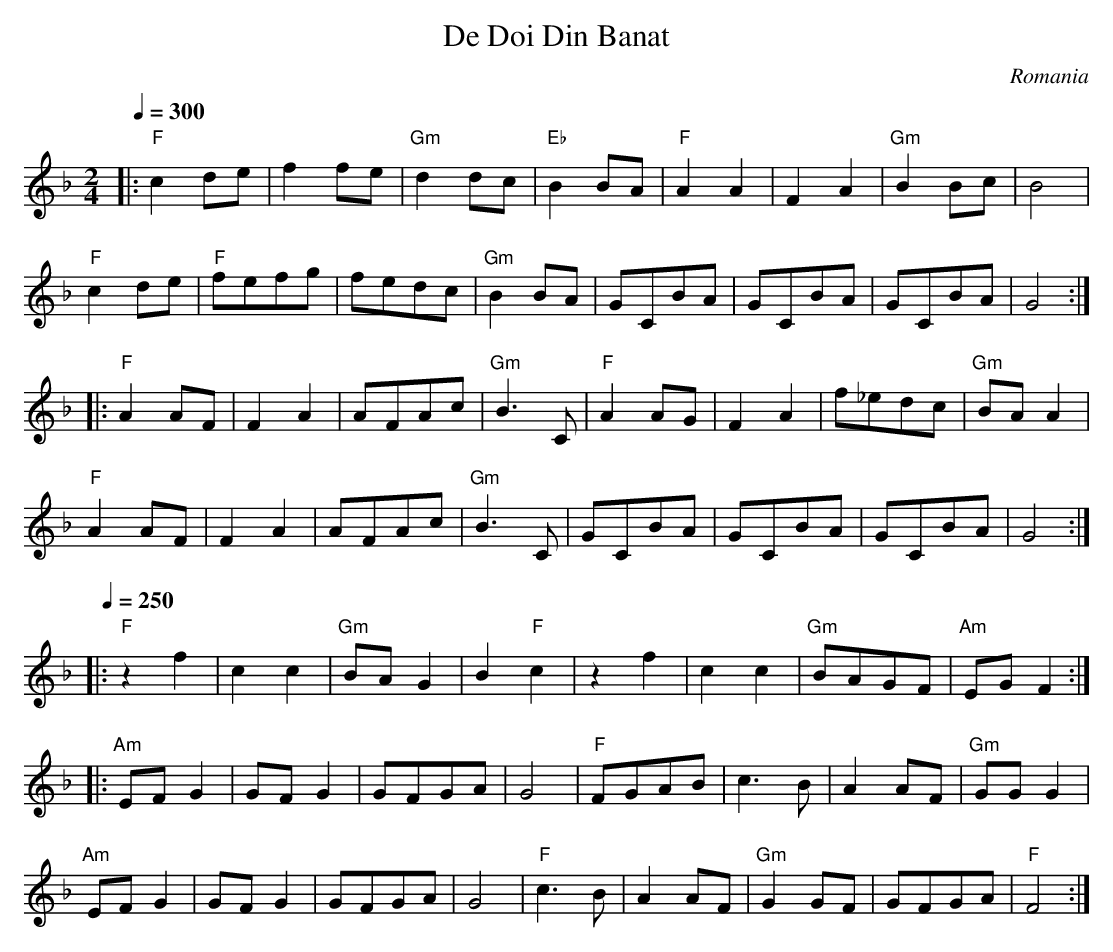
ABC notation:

X:1
T: De Doi Din Banat
O: Romania
M: 2/4
L: 1/8
Q: 1/4=300
K: GDor
|:"F"c2de|f2fe|"Gm"d2dc|"Eb"B2BA|"F"A2A2|F2A2|"Gm"B2Bc|B4|
"F"c2de|"F"fefg|fedc|"Gm"B2BA|GCBA|GCBA|GCBA|G4:|:
"F"A2AF|F2A2|AFAc|"Gm"B3C|"F"A2AG|F2A2|f_edc|"Gm"BAA2|
"F"A2AF|F2A2|AFAc|"Gm"B3C|GCBA|GCBA|GCBA|G4:|
Q: 1/4=250
K: F
|:"F"z2f2|c2c2|"Gm"BAG2|B2"F"c2|z2f2|c2c2|"Gm"BAGF|"Am"EGF2:|:
"Am"EFG2|GFG2|GFGA|G4|"F"FGAB|c3B|A2AF|"Gm"GGG2|
"Am"EFG2|GFG2|GFGA|G4|"F"c3B|A2AF|"Gm"G2GF|GFGA|"F"F4:|
